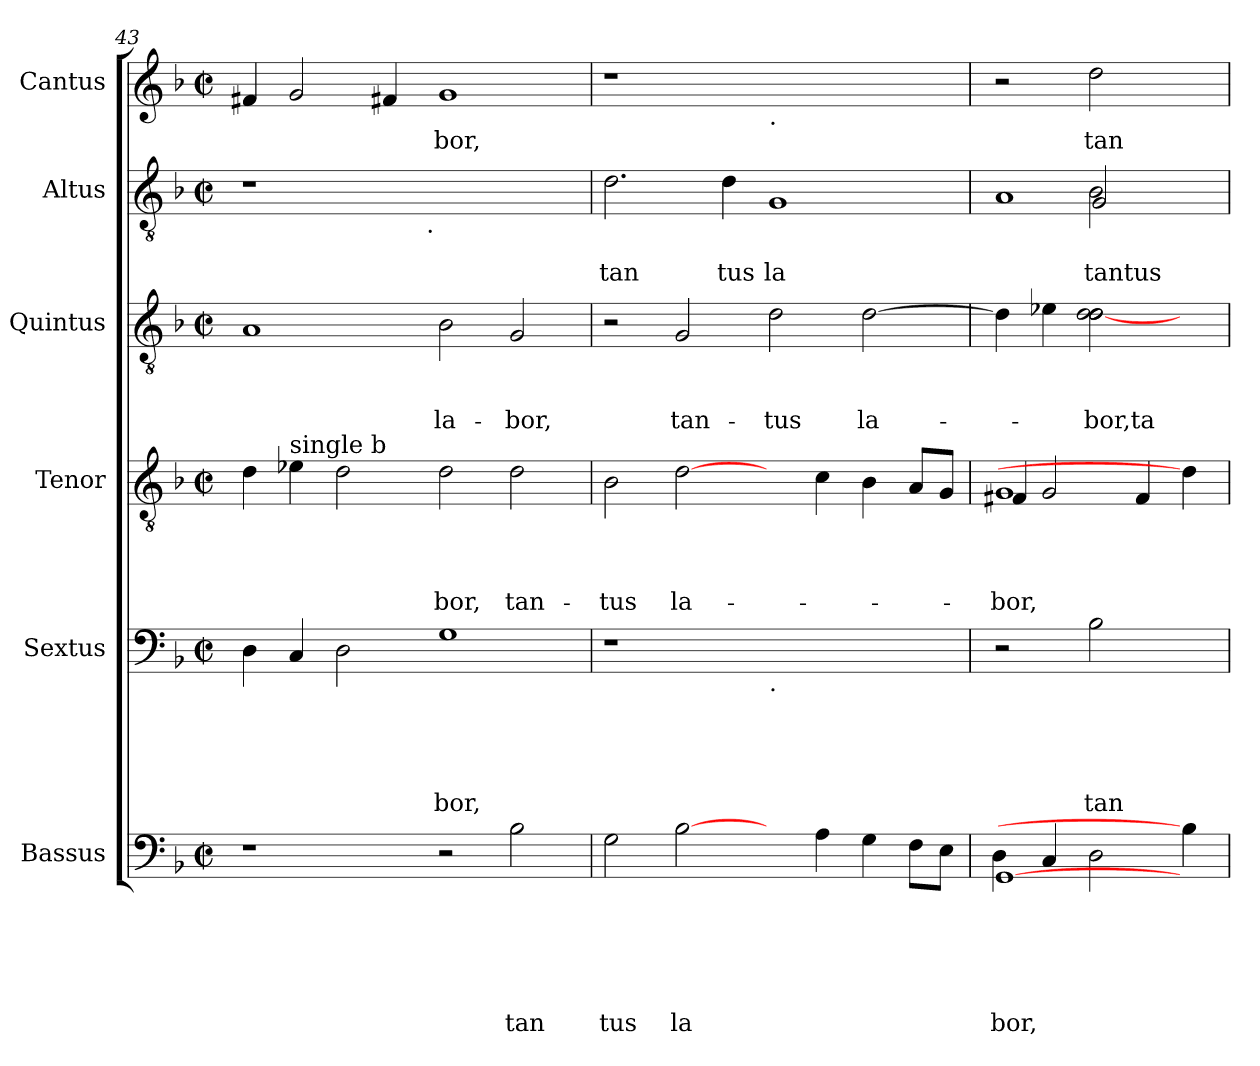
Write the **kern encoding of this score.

**kern	**text	**text	**text	**text	**text	**text	**kern	**text	**text	**text	**text	**text	**kern	**text	**text	**text	**text	**kern	**text	**text	**text	**kern	**text	**text	**kern	**text
*part6	*part6	*part6	*part6	*part6	*part6	*part6	*part5	*part5	*part5	*part5	*part5	*part5	*part4	*part4	*part4	*part4	*part4	*part3	*part3	*part3	*part3	*part2	*part2	*part2	*part1	*part1
*staff6	*staff6	*staff6	*staff6	*staff6	*staff6	*staff6	*staff5	*staff5	*staff5	*staff5	*staff5	*staff5	*staff4	*staff4	*staff4	*staff4	*staff4	*staff3	*staff3	*staff3	*staff3	*staff2	*staff2	*staff2	*staff1	*staff1
*I"Bassus	*	*	*	*	*	*	*I"Sextus	*	*	*	*	*	*I"Tenor	*	*	*	*	*I"Quintus	*	*	*	*I"Altus	*	*	*I"Cantus	*
*clefF4	*	*	*	*	*	*	*clefF4	*	*	*	*	*	*clefGv2	*	*	*	*	*clefGv2	*	*	*	*clefGv2	*	*	*clefG2	*
*k[b-]	*	*	*	*	*	*	*k[b-]	*	*	*	*	*	*k[b-]	*	*	*	*	*k[b-]	*	*	*	*k[b-]	*	*	*k[b-]	*
*F:	*	*	*	*	*	*	*F:	*	*	*	*	*	*F:	*	*	*	*	*F:	*	*	*	*F:	*	*	*F:	*
*M2/2	*	*	*	*	*	*	*M2/2	*	*	*	*	*	*M2/2	*	*	*	*	*M2/2	*	*	*	*M2/2	*	*	*M2/2	*
*met(c|)	*	*	*	*	*	*	*met(c|)	*	*	*	*	*	*met(c|)	*	*	*	*	*met(c|)	*	*	*	*met(c|)	*	*	*met(c|)	*
=43	=43	=43	=43	=43	=43	=43	=43	=43	=43	=43	=43	=43	=43	=43	=43	=43	=43	=43	=43	=43	=43	=43	=43	=43	=43	=43
*	*	*	*	*	*	*	*	*	*	*	*	*	*	*	*	*	*	*	*	*	*	*^	*	*	*	*
1r	.	.	.	.	.	.	4D\	.	.	.	.	.	4d\	.	.	.	.	1A	.	.	.	1r	2ryy	.	.	4f#X/	.
!	!	!	!	!	!	!	!	!	!	!	!	!	!LO:TX:a:t=single b	!	!	!	!	!	!	!	!	!	!	!	!	!	!
.	.	.	.	.	.	.	4C/	.	.	.	.	.	4e-\	.	.	.	.	.	.	.	.	.	.	.	.	2g/	.
.	.	.	.	.	.	.	2D\	.	.	.	.	.	2d\	.	.	.	.	.	.	.	.	.	4...ryy	.	.	.	.
.	.	.	.	.	.	.	.	.	.	.	.	.	.	.	.	.	.	.	.	.	.	.	.	.	.	4f#X/	.
!	!	!	!	!	!	!	!	!	!	!	!	!	!	!	!	!	!	!	!	!	!	!	!LO:TX:b:t=.	!	!	!	!
.	.	.	.	.	.	.	.	.	.	.	.	.	.	.	.	.	.	.	.	.	.	.	1ryy	.	.	.	.
!	!	!	!	!	!	!	!	!	!	!	!	!LO:LY:b	!	!	!	!	!LO:LY:b	!	!	!	!LO:LY:b	!	!	!	!	!	!LO:LY:b
2r	.	.	.	.	.	.	1G	.	.	.	.	-bor,	2d\	.	.	.	-bor,	2B-\	.	.	la-	1ryy	.	.	.	1g	bor,
!	!	!	!	!	!	!LO:LY:b	!	!	!	!	!	!	!	!	!	!	!LO:LY:b	!	!	!	!LO:LY:b	!	!	!	!	!	!
2B-\	.	.	.	.	.	tan	.	.	.	.	.	.	2d\	.	.	.	tan-	2G/	.	.	-bor,	.	.	.	.	.	.
.	.	.	.	.	.	.	.	.	.	.	.	.	.	.	.	.	.	.	.	.	.	.	32ryy	.	.	.	.
=44	=44	=44	=44	=44	=44	=44	=44	=44	=44	=44	=44	=44	=44	=44	=44	=44	=44	=44	=44	=44	=44	=44	=44	=44	=44	=44	=44
!	!	!	!	!	!	!LO:LY:b	!	!	!	!	!	!	!	!	!	!	!LO:LY:b	!	!	!	!	!	!	!	!LO:LY:b	!	!
*	*	*	*	*	*	*	*	*	*	*	*	*	*	*	*	*	*	*	*	*	*	*v	*v	*	*	*	*
2G\	.	.	.	.	.	tus	1r	.	.	.	.	.	2B-\	.	.	.	-tus	2r	.	.	.	2.d\	.	tan	1r	.
!	!	!	!	!	!	!LO:LY:b	!	!	!	!	!	!	!	!	!	!	!LO:LY:b	!	!	!	!LO:LY:b	!	!	!	!	!
[2B-\	.	.	.	.	.	la	.	.	.	.	.	.	[2d\	.	.	.	la-	2G/	.	.	tan-	.	.	.	.	.
!	!	!	!	!	!	!	!	!	!	!	!	!	!	!	!	!	!	!	!	!	!	!	!	!LO:LY:b	!	!
.	.	.	.	.	.	.	.	.	.	.	.	.	.	.	.	.	.	.	.	.	.	4d\	.	tus	.	.
!	!	!	!	!	!	!	!	!	!	!	!	!	!	!	!	!	!	!	!	!	!	!	!	!	!LO:TX:b:t=.	!
!	!	!	!	!	!	!	!LO:TX:b:t=.	!	!	!	!	!	!	!	!	!	!	!	!	!	!	!	!	!	!	!
!	!	!	!	!	!	!	!	!	!	!	!	!	!	!	!	!	!	!	!	!	!LO:LY:b	!	!	!LO:LY:b	!	!
4ryy	.	.	.	.	.	.	1ryy	.	.	.	.	.	4ryy	.	.	.	.	2d\	.	.	-tus	1G	.	la	1ryy	.
4A\	.	.	.	.	.	.	.	.	.	.	.	.	4c\	.	.	.	.	.	.	.	.	.	.	.	.	.
!	!	!	!	!	!	!	!	!	!	!	!	!	!	!	!	!	!	!	!	!	!LO:LY:b	!	!	!	!	!
4G\	.	.	.	.	.	.	.	.	.	.	.	.	4B-\	.	.	.	.	[>2d\	.	.	la-	.	.	.	.	.
8F\L	.	.	.	.	.	.	.	.	.	.	.	.	8A/L	.	.	.	.	.	.	.	.	.	.	.	.	.
8E\J	.	.	.	.	.	.	.	.	.	.	.	.	8G/J	.	.	.	.	.	.	.	.	.	.	.	.	.
=45	=45	=45	=45	=45	=45	=45	=45	=45	=45	=45	=45	=45	=45	=45	=45	=45	=45	=45	=45	=45	=45	=45	=45	=45	=45	=45
*^	*	*	*	*	*	*	*	*	*	*	*	*	*	*	*	*	*	*	*	*	*	*	*	*	*	*
!	!	!	!	!	!	!	!LO:LY:b	!	!	!	!	!	!	!	!	!	!	!LO:LY:b	!	!	!	!	!	!	!	!	!
*	*	*	*	*	*	*	*	*	*	*	*	*	*	*^	*	*	*	*	*	*	*	*	*^	*	*	*	*
*	*	*	*	*	*	*	*	*	*	*	*	*	*	*	*	*	*	*	*	*	*	*	*	*	*^	*	*	*	*
[<1GG	4D\	.	.	.	.	.	bor,	2r	.	.	.	.	.	1G	4F#X/	.	.	.	-bor,	4d\]	.	.	.	1A	2ryy	2ryy	.	.	2r	.
.	4C/	.	.	.	.	.	.	.	.	.	.	.	.	.	2G/	.	.	.	.	4e-X\	.	.	.	.	.	.	.	.	.	.
!	!	!	!	!	!	!	!	!	!	!	!	!	!LO:LY:b	!	!	!	!	!	!	!	!	!	!LO:LY:b	!	!	!	!	!LO:LY:b	!	!LO:LY:b
.	2D\	.	.	.	.	.	.	2B-\	.	.	.	.	tan-	.	.	.	.	.	.	[>2d\ 2d\ 2d\	.	.	-bor,ta	.	2B-\	2G/	.	tantus	2dd\	tan
.	.	.	.	.	.	.	.	.	.	.	.	.	.	.	4F#/	.	.	.	.	.	.	.	.	.	.	.	.	.	.	.
4B-\]	4ryy	.	.	.	.	.	.	4ryy	.	.	.	.	.	4d\]	4ryy	.	.	.	.	4ryy	.	.	.	4ryy	4ryy	4ryy	.	.	4ryy	.
*v	*v	*	*	*	*	*	*	*	*	*	*	*	*	*v	*v	*	*	*	*	*	*	*	*	*v	*v	*v	*	*	*	*
=	=	=	=	=	=	=	=	=	=	=	=	=	=	=	=	=	=	=	=	=	=	=	=	=	=	=
*-	*-	*-	*-	*-	*-	*-	*-	*-	*-	*-	*-	*-	*-	*-	*-	*-	*-	*-	*-	*-	*-	*-	*-	*-	*-	*-
